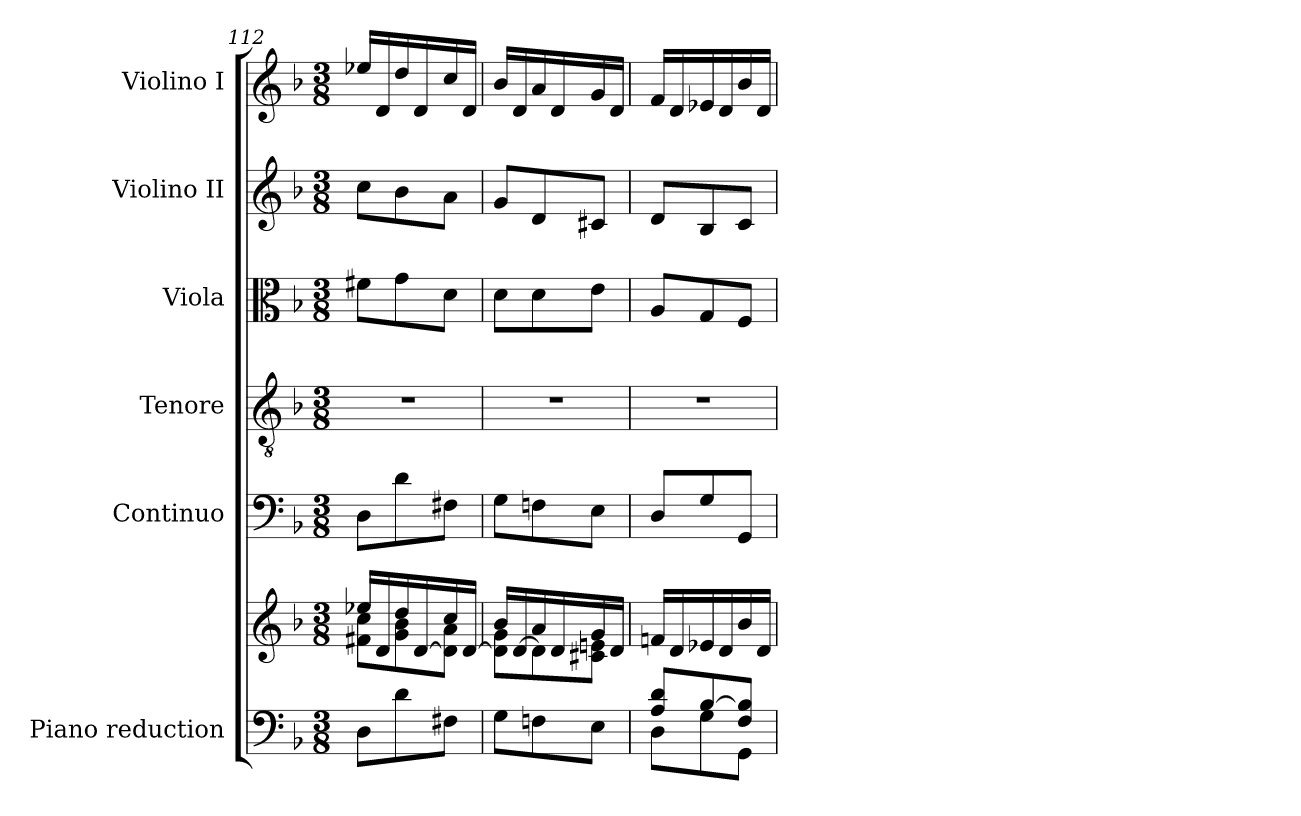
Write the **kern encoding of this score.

**kern	**kern	**kern	**kern	**kern	**kern	**kern
*part6	*part6	*part5	*part4	*part3	*part2	*part1
*staff7	*staff6	*staff5	*staff4	*staff3	*staff2	*staff1
*I"Piano reduction	*	*I"Continuo	*I"Tenore	*I"Viola	*I"Violino II	*I"Violino I
*I'Pno	*	*	*	*I'Vla	*I'Vln	*I'Vln
*clefF4	*clefG2	*clefF4	*clefGv2	*clefC3	*clefG2	*clefG2
*k[b-]	*k[b-]	*k[b-]	*k[b-]	*k[b-]	*k[b-]	*k[b-]
*M3/8	*M3/8	*M3/8	*M3/8	*M3/8	*M3/8	*M3/8
=112	=112	=112	=112	=112	=112	=112
*	*^	*	*	*	*	*
8D\L	16ee-X/LL	8f#X\ 8cc\L	8D\L	4.r	8f#X\L	8cc\L	16ee-X/LL
.	16d/	.	.	.	.	.	16d/
8d\	16dd/	8g\ 8b-\	8d\	.	8g\	8b-\	16dd/
.	[16d/	.	.	.	.	.	16d/
8F#X\J	16cc/	8d\] 8a\J	8F#X\J	.	8d\J	8a\J	16cc/
.	[16d/JJ	.	.	.	.	.	16d/JJ
=113	=113	=113	=113	=113	=113	=113	=113
8G\L	16b-/LL	8d\] 8g\L	8G\L	4.r	8d\L	8g/L	16b-/LL
.	[16d/	.	.	.	.	.	16d/
8Fn\	16a/	8d\]	8Fn\	.	8d\	8d/	16a/
.	16d/	.	.	.	.	.	16d/
8E\J	16g/	8c#X\ 8en\J	8E\J	.	8e\J	8c#X/J	16g/
.	16d/JJ	.	.	.	.	.	16d/JJ
*	*v	*v	*	*	*	*	*
=114	=114	=114	=114	=114	=114	=114
*^	*	*	*	*	*	*
8A/ 8d/L	8D\L	16fn/LL	8D/L	4.r	8A/L	8d/L	16f/LL
.	.	16d/	.	.	.	.	16d/
[8B-/	8G\	16e-X/	8G/	.	8G/	8B-/	16e-X/
.	.	16d/	.	.	.	.	16d/
8F/ 8B-/]J	8GG\J	16b-/	8GG/J	.	8F/J	8c/J	16b-/
.	.	16d/JJ	.	.	.	.	16d/JJ
*v	*v	*	*	*	*	*	*
=	=	=	=	=	=	=
*-	*-	*-	*-	*-	*-	*-
